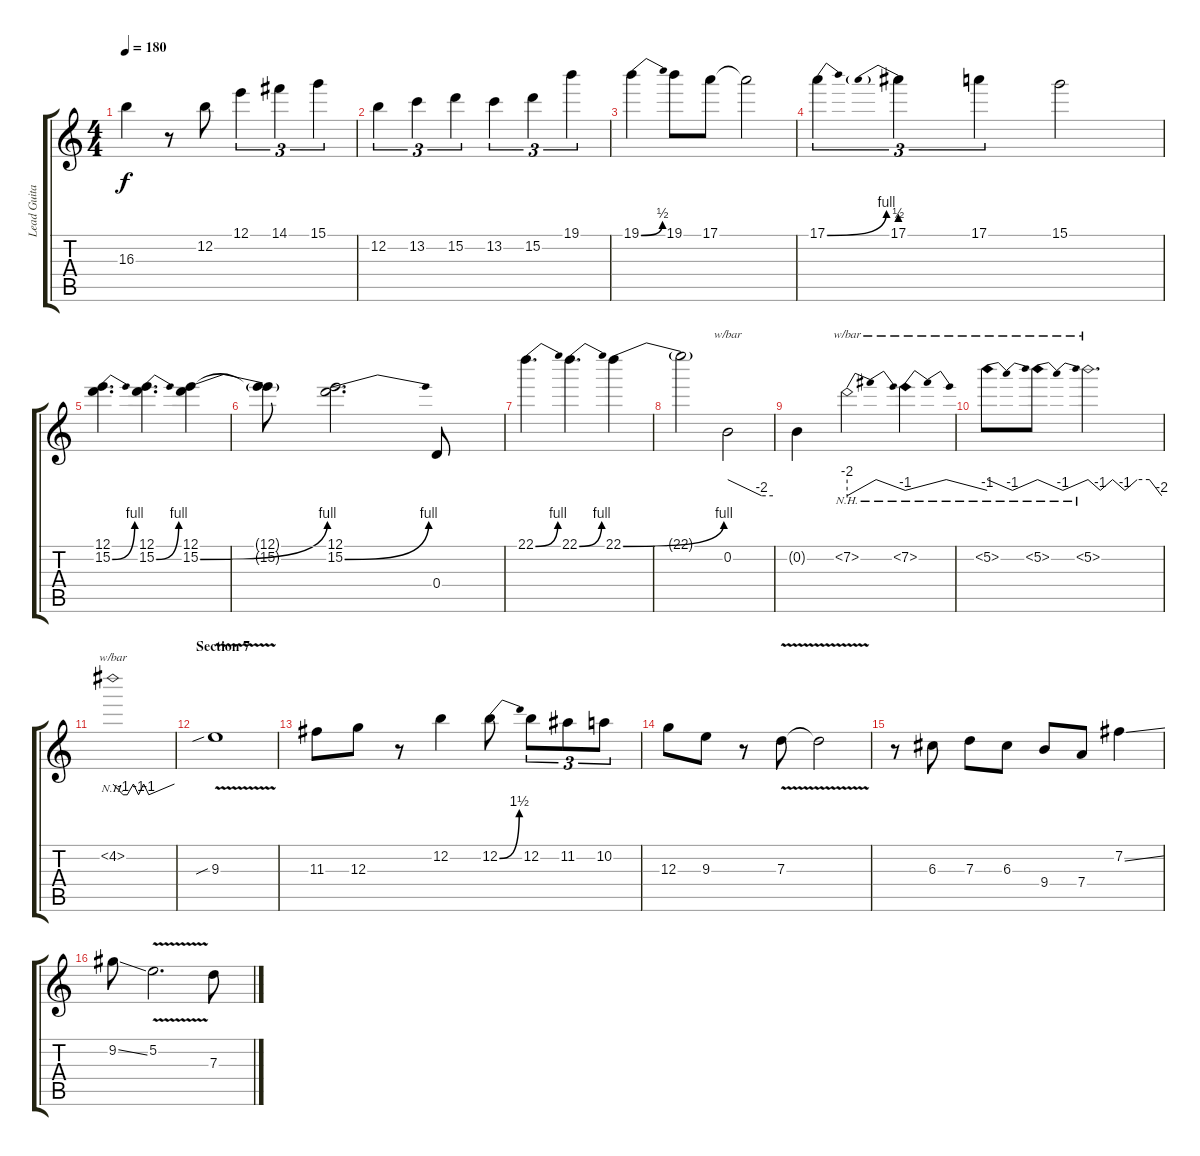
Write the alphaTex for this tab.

\track ("Lead Guitar" "Lead Guita") {instrument distortionguitar}
\staff {score tabs}
\tuning (E4 B3 G3 D3 A2 E2) {hide}
\ts (4 4)
\tempo 180
\clef g2
\ks c
16.3{t}.4{dy f} r.8 12.2.8 12.1.4{tu (3 2)} 14.1.4{tu (3 2)} 15.1.4{tu (3 2)} |
12.2.4{tu (3 2)} 13.2.4{tu (3 2)} 15.2.4{tu (3 2)} 13.2.4{tu (3 2)} 15.2.4{tu (3 2)} 19.1.4{tu (3 2)} |
19.1{be (bend 0 0 60 2)}.4 19.1.8 17.1.8 17.1{t}.2 |
17.1{be (bend 0 0 60 4)}.4{tu (3 2)} 17.1{be (prebend 0 2 60 2)}.4{tu (3 2)} 17.1.4{tu (3 2)} 15.1.2 |
(12.1 15.2{be (bend 0 0 60 4)}).4{d} (12.1 15.2{be (bend 0 0 60 4)}).4{d} (12.1 15.2{be (bend 0 0 60 4)}).4 |
(12.1{t} 15.2{t}).8 (12.1 15.2{be (bend 0 0 60 4)}).2{d} 0.4.8 |
22.1{be (bend 0 0 60 4)}.4{d} 22.1{be (bend 0 0 60 4)}.4{d} 22.1{be (bend 0 0 60 4)}.4 |
22.1{t}.2 0.2.2{tbe (custom default 0 0 45 -8 60 -8)} |
0.2{t}.4 7.2{nh}.2{tbe (dip default 0 -8 16 0 55 0 60 -4)} 7.2{nh}.4{tbe (dip default 0 -4 30 0 60 -4)} |
5.2{nh}.8{tbe (dip default 0 0 30 -4 60 0)} 5.2{nh}.8{tbe (dip default 0 0 30 -4 60 0)} 5.2{nh}.2{d tbe (custom default 0 0 10 -4 20 0 30 -4 40 0 50 0 60 -8)} |
4.2{nh}.1{tbe (custom default 0 0 10 -4 14 -4 20 0 25 -4 30 0 35 -4 60 0)} |
\section ("" "Section 7")
9.3{v sib}.1 |
11.3.8 12.3.8 r.8 12.2.4 12.2{be (bend 0 0 60 6)}.8 12.2.8{tu (3 2)} 11.2.8{tu (3 2)} 10.2.8{tu (3 2)} |
12.3.8 9.3.8 r.8 7.3{v}.8 7.3{t}.2 |
r.8 6.3.8 7.3.8 6.3.8 9.4.8 7.4.8 7.2{ss}.4 |
9.2{ss}.8 5.2{v}.2{d} 7.3.8
